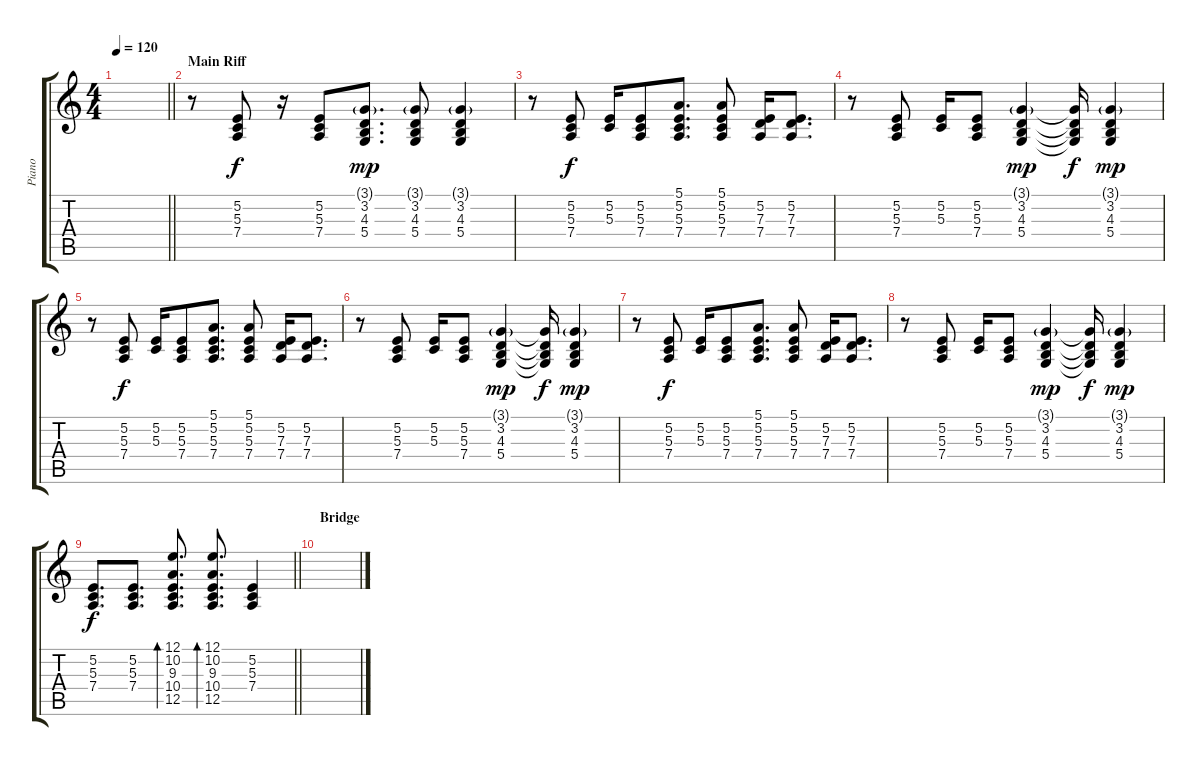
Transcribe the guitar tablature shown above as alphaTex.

\track ("Piano" "Piano") {instrument acousticgrandpiano}
\staff {score tabs}
\tuning (E4 B3 G3 D3 A2 E2) {hide}
\ts (4 4)
\tempo 120
\clef g2
\barLineRight lightlight
\ks c
|
\section ("" "Main Riff")
r.8 (5.2 5.3 7.4).8 r.16 (5.2 5.3 7.4).8 (3.1{g} 3.2 4.3 5.4).8{d dy mp} (3.1{g} 3.2 4.3 5.4).8 (3.1{g} 3.2 4.3 5.4).4 |
r.8 (5.2 5.3 7.4).8{dy f} (5.2 5.3).16 (5.2 5.3 7.4).8 (5.1 5.2 5.3 7.4).8{d} (5.1 5.2 5.3 7.4).8 (5.2 7.3 7.4).16 (5.2 7.3 7.4).8{d} |
r.8 (5.2 5.3 7.4).8 (5.2 5.3).16 (5.2 5.3 7.4).8 (3.1{g} 3.2 4.3 5.4).4{dy mp} (3.1{t} 3.2{t} 4.3{t} 5.4{t}).16{dy f} (3.1{g} 3.2 4.3 5.4).4{dy mp} |
r.8 (5.2 5.3 7.4).8{dy f} (5.2 5.3).16 (5.2 5.3 7.4).8 (5.1 5.2 5.3 7.4).8{d} (5.1 5.2 5.3 7.4).8 (5.2 7.3 7.4).16 (5.2 7.3 7.4).8{d} |
r.8 (5.2 5.3 7.4).8 (5.2 5.3).16 (5.2 5.3 7.4).8 (3.1{g} 3.2 4.3 5.4).4{dy mp} (3.1{t} 3.2{t} 4.3{t} 5.4{t}).16{dy f} (3.1{g} 3.2 4.3 5.4).4{dy mp} |
r.8 (5.2 5.3 7.4).8{dy f} (5.2 5.3).16 (5.2 5.3 7.4).8 (5.1 5.2 5.3 7.4).8{d} (5.1 5.2 5.3 7.4).8 (5.2 7.3 7.4).16 (5.2 7.3 7.4).8{d} |
r.8 (5.2 5.3 7.4).8 (5.2 5.3).16 (5.2 5.3 7.4).8 (3.1{g} 3.2 4.3 5.4).4{dy mp} (3.1{t} 3.2{t} 4.3{t} 5.4{t}).16{dy f} (3.1{g} 3.2 4.3 5.4).4{dy mp} |
\barLineRight lightlight
(5.2 5.3 7.4).8{d dy f} (5.2 5.3 7.4).8{d} (12.1 10.2 9.3 10.4 12.5).8{d bd 60} (12.1 10.2 9.3 10.4 12.5).8{d bd 60} (5.2 5.3 7.4).4 |
\section ("" "Bridge")
